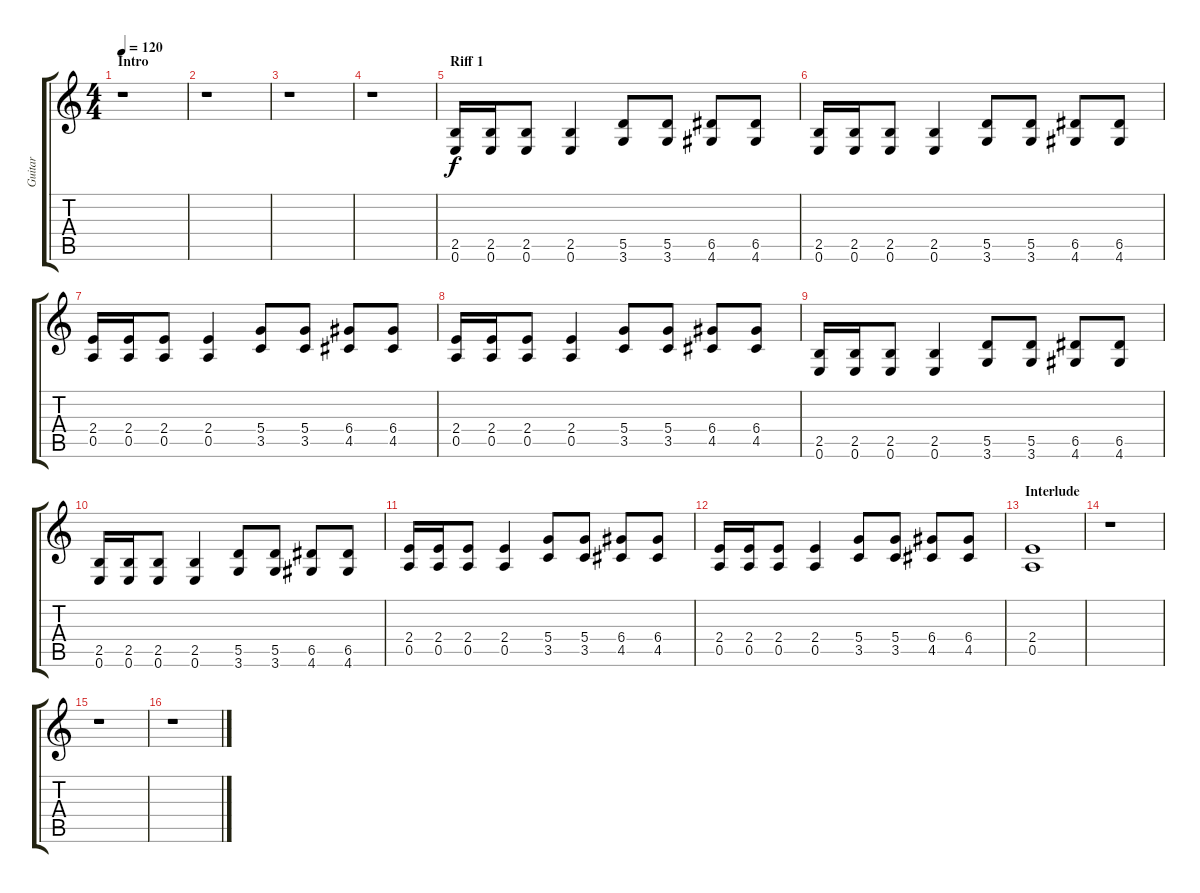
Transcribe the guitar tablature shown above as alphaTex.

\track ("Guitar" "Guitar") {instrument distortionguitar}
\staff {score tabs}
\tuning (E4 B3 G3 D3 A2 E2) {hide}
\ts (4 4)
\section ("" "Intro")
\tempo 120
\clef g2
\ks c
r.1{dy f instrument distortionguitar} |
r.1 |
r.1 |
r.1 |
\section ("" "Riff 1")
(2.5 0.6).16 (2.5 0.6).16 (2.5 0.6).8 (2.5 0.6).4 (5.5 3.6).8 (5.5 3.6).8 (6.5 4.6).8 (6.5 4.6).8 |
(2.5 0.6).16 (2.5 0.6).16 (2.5 0.6).8 (2.5 0.6).4 (5.5 3.6).8 (5.5 3.6).8 (6.5 4.6).8 (6.5 4.6).8 |
(2.4 0.5).16 (2.4 0.5).16 (2.4 0.5).8 (2.4 0.5).4 (5.4 3.5).8 (5.4 3.5).8 (6.4 4.5).8 (6.4 4.5).8 |
(2.4 0.5).16 (2.4 0.5).16 (2.4 0.5).8 (2.4 0.5).4 (5.4 3.5).8 (5.4 3.5).8 (6.4 4.5).8 (6.4 4.5).8 |
(2.5 0.6).16 (2.5 0.6).16 (2.5 0.6).8 (2.5 0.6).4 (5.5 3.6).8 (5.5 3.6).8 (6.5 4.6).8 (6.5 4.6).8 |
(2.5 0.6).16 (2.5 0.6).16 (2.5 0.6).8 (2.5 0.6).4 (5.5 3.6).8 (5.5 3.6).8 (6.5 4.6).8 (6.5 4.6).8 |
(2.4 0.5).16 (2.4 0.5).16 (2.4 0.5).8 (2.4 0.5).4 (5.4 3.5).8 (5.4 3.5).8 (6.4 4.5).8 (6.4 4.5).8 |
(2.4 0.5).16 (2.4 0.5).16 (2.4 0.5).8 (2.4 0.5).4 (5.4 3.5).8 (5.4 3.5).8 (6.4 4.5).8 (6.4 4.5).8 |
\section ("" "Interlude")
(2.4 0.5).1 |
r.1 |
r.1 |
r.1
